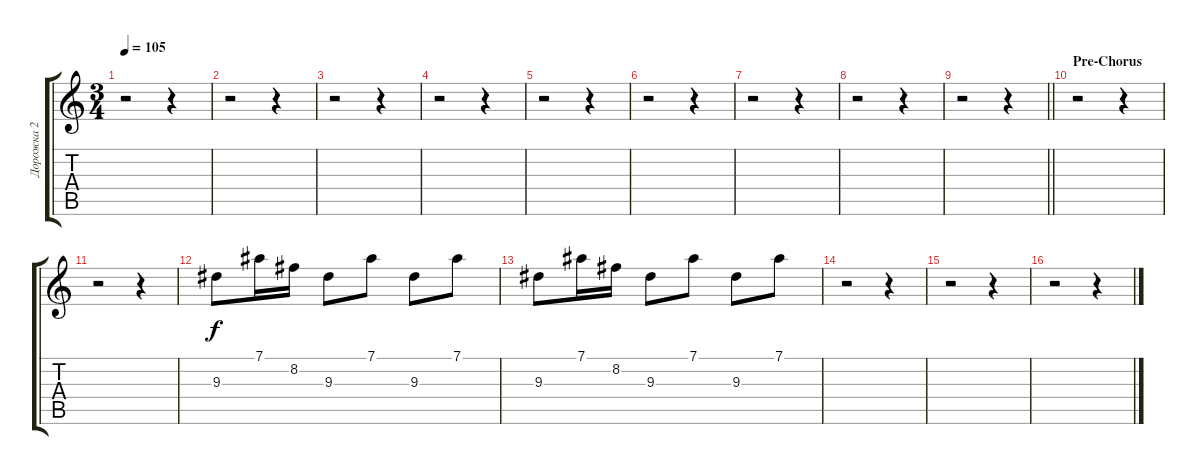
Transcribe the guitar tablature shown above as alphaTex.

\track ("Дорожка 2" "Дорожка 2") {instrument electricguitarjazz}
\staff {score tabs}
\tuning (Eb4 Bb3 Gb3 Db3 Ab2 Eb2) {hide}
\ts (3 4)
\tempo 105
\clef g2
\ks c
r.2{dy f} r.4 |
r.2 r.4 |
r.2 r.4 |
r.2 r.4 |
r.2 r.4 |
r.2 r.4 |
r.2 r.4 |
r.2 r.4 |
\barLineRight lightlight
r.2 r.4 |
\section ("" "Pre-Chorus")
r.2 r.4 |
r.2 r.4 |
9.3.8 7.1.16 8.2.16 9.3.8 7.1.8 9.3.8 7.1.8 |
9.3.8 7.1.16 8.2.16 9.3.8 7.1.8 9.3.8 7.1.8 |
r.2 r.4 |
r.2 r.4 |
r.2 r.4
